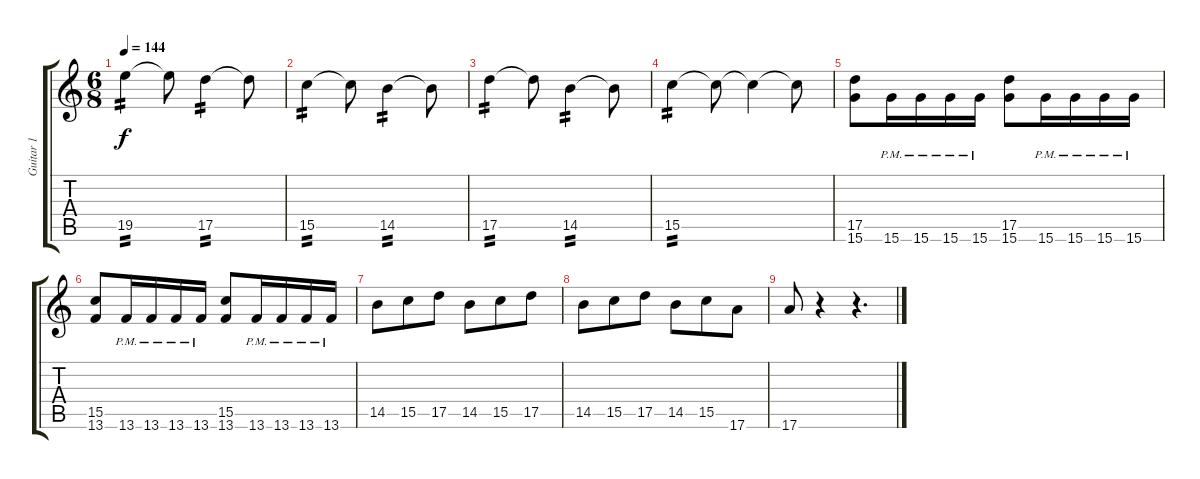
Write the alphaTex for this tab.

\track ("Guitar 1" "Guitar 1") {instrument distortionguitar}
\staff {score tabs}
\tuning (E4 B3 G3 D3 A2 E2) {hide}
\ts (6 8)
\tempo 144
\clef g2
\ks c
19.5.4{tp 2 dy f} 19.5{t}.8 17.5.4{tp 2} 17.5{t}.8 |
15.5.4{tp 2} 15.5{t}.8 14.5.4{tp 2} 14.5{t}.8 |
17.5.4{tp 2} 17.5{t}.8 14.5.4{tp 2} 14.5{t}.8 |
15.5.4{tp 2} 15.5{t}.8 15.5{t}.4 15.5{t}.8 |
(17.5 15.6).8 15.6{pm}.16 15.6{pm}.16 15.6{pm}.16 15.6{pm}.16 (17.5 15.6).8 15.6{pm}.16 15.6{pm}.16 15.6{pm}.16 15.6{pm}.16 |
(15.5 13.6).8 13.6{pm}.16 13.6{pm}.16 13.6{pm}.16 13.6{pm}.16 (15.5 13.6).8 13.6{pm}.16 13.6{pm}.16 13.6{pm}.16 13.6{pm}.16 |
14.5.8 15.5.8 17.5.8 14.5.8 15.5.8 17.5.8 |
14.5.8 15.5.8 17.5.8 14.5.8 15.5.8 17.6.8 |
17.6.8 r.4 r.4{d}
